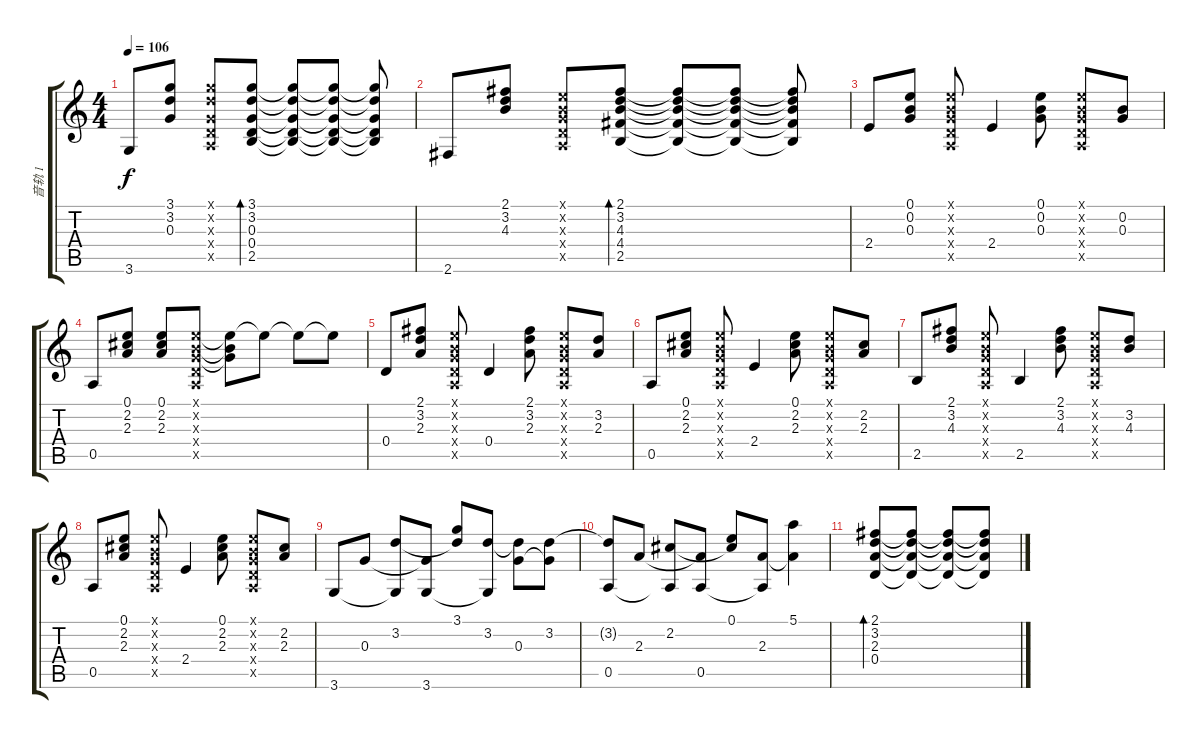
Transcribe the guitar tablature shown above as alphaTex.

\track ("音轨 1" "音轨 1") {instrument acousticguitarnylon}
\staff {score tabs}
\tuning (E4 B3 G3 D3 A2 E2) {hide}
\ts (4 4)
\tempo 106
\clef g2
\ks c
3.6.8{dy f} (3.1 3.2 0.3).8 (3.1{x} 3.2{x} 0.3{x} 0.4{x} 0.5{x}).8 (3.1 3.2 0.3 0.4 2.5).8{bd 480} (3.1{t} 3.2{t} 0.3{t} 0.4{t} 2.5{t}).8 (3.1{t} 3.2{t} 0.3{t} 0.4{t} 2.5{t}).8 (3.1{t} 3.2{t} 0.3{t} 0.4{t} 2.5{t}).8 |
2.6.8 (2.1 3.2 4.3).8 (0.1{x} 0.2{x} 0.3{x} 0.4{x} 0.5{x}).8 (2.1 3.2 4.3 4.4 2.5).8{bd 480} (2.1{t} 3.2{t} 4.3{t} 4.4{t} 2.5{t}).8 (2.1{t} 3.2{t} 4.3{t} 4.4{t} 2.5{t}).8 (2.1{t} 3.2{t} 4.3{t} 4.4{t} 2.5{t}).8 |
2.4.8 (0.1 0.2 0.3).8 (0.1{x} 0.2{x} 0.3{x} 0.4{x} 0.5{x}).8 2.4.4 (0.1 0.2 0.3).8 (0.1{x} 0.2{x} 0.3{x} 0.4{x} 0.5{x}).8 (0.2 0.3).8 |
0.5.8 (0.1 2.2 2.3).8 (0.1 2.2 2.3).8 (0.1{x} 0.2{x} 0.3{x} 0.4{x} 0.5{x}).8 (0.1{t} 0.2{t} 0.3{t}).8 0.1{t}.8 0.1{t}.8 0.1{t}.8 |
0.4.8 (2.1 3.2 2.3).8 (0.1{x} 0.2{x} 0.3{x} 0.4{x} 0.5{x}).8 0.4.4 (2.1 3.2 2.3).8 (0.1{x} 0.2{x} 0.3{x} 0.4{x} 0.5{x}).8 (3.2 2.3).8 |
0.5.8 (0.1 2.2 2.3).8 (0.1{x} 0.2{x} 0.3{x} 0.4{x} 0.5{x}).8 2.4.4 (0.1 2.2 2.3).8 (0.1{x} 0.2{x} 0.3{x} 0.4{x} 0.5{x}).8 (2.2 2.3).8 |
2.5.8 (2.1 3.2 4.3).8 (0.1{x} 0.2{x} 0.3{x} 0.4{x} 0.5{x}).8 2.5.4 (2.1 3.2 4.3).8 (0.1{x} 0.2{x} 0.3{x} 0.4{x} 0.5{x}).8 (3.2 4.3).8 |
0.5.8 (0.1 2.2 2.3).8 (0.1{x} 0.2{x} 0.3{x} 0.4{x} 0.5{x}).8 2.4.4 (0.1 2.2 2.3).8 (0.1{x} 0.2{x} 0.3{x} 0.4{x} 0.5{x}).8 (2.2 2.3).8 |
3.6.8 0.3.8 (3.2 3.6{t}).8 (0.3{t} 3.6).8 (3.1 3.2{t}).8 (3.2 3.6{t}).8 (3.2{t} 0.3).8 (3.2 0.3{t}).8 |
(3.2{t} 0.5).8 2.3.8 (2.2 0.5{t}).8 (2.3{t} 0.5).8 (0.1 2.2{t}).8 (2.3 0.5{t}).8 (5.1 2.3{t}).4 |
(2.1 3.2 2.3 0.4).8{bd 480} (2.1{t} 3.2{t} 2.3{t} 0.4{t}).8 (2.1{t} 3.2{t} 2.3{t} 0.4{t}).8 (2.1{t} 3.2{t} 2.3{t} 0.4{t}).8
